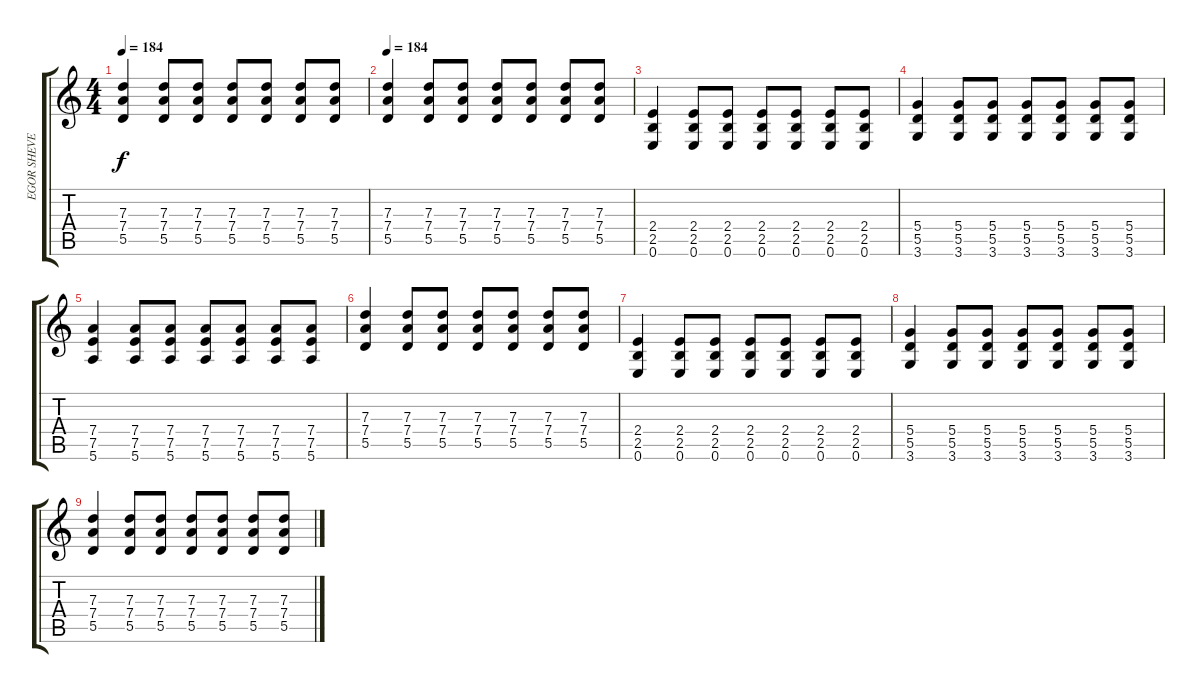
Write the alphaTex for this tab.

\track ("EGOR SHEVERV" "EGOR SHEVE") {instrument distortionguitar}
\staff {score tabs}
\tuning (E4 B3 G3 D3 A2 E2) {hide}
\ts (4 4)
\tempo 184
\clef g2
\ks c
(7.3 7.4 5.5).4{dy f} (7.3 7.4 5.5).8 (7.3 7.4 5.5).8 (7.3 7.4 5.5).8 (7.3 7.4 5.5).8 (7.3 7.4 5.5).8 (7.3 7.4 5.5).8 |
\tempo 184
(7.3 7.4 5.5).4 (7.3 7.4 5.5).8 (7.3 7.4 5.5).8 (7.3 7.4 5.5).8 (7.3 7.4 5.5).8 (7.3 7.4 5.5).8 (7.3 7.4 5.5).8 |
(2.4 2.5 0.6).4 (2.4 2.5 0.6).8 (2.4 2.5 0.6).8 (2.4 2.5 0.6).8 (2.4 2.5 0.6).8 (2.4 2.5 0.6).8 (2.4 2.5 0.6).8 |
(5.4 5.5 3.6).4 (5.4 5.5 3.6).8 (5.4 5.5 3.6).8 (5.4 5.5 3.6).8 (5.4 5.5 3.6).8 (5.4 5.5 3.6).8 (5.4 5.5 3.6).8 |
(7.4 7.5 5.6).4 (7.4 7.5 5.6).8 (7.4 7.5 5.6).8 (7.4 7.5 5.6).8 (7.4 7.5 5.6).8 (7.4 7.5 5.6).8 (7.4 7.5 5.6).8 |
(7.3 7.4 5.5).4 (7.3 7.4 5.5).8 (7.3 7.4 5.5).8 (7.3 7.4 5.5).8 (7.3 7.4 5.5).8 (7.3 7.4 5.5).8 (7.3 7.4 5.5).8 |
(2.4 2.5 0.6).4 (2.4 2.5 0.6).8 (2.4 2.5 0.6).8 (2.4 2.5 0.6).8 (2.4 2.5 0.6).8 (2.4 2.5 0.6).8 (2.4 2.5 0.6).8 |
(5.4 5.5 3.6).4 (5.4 5.5 3.6).8 (5.4 5.5 3.6).8 (5.4 5.5 3.6).8 (5.4 5.5 3.6).8 (5.4 5.5 3.6).8 (5.4 5.5 3.6).8 |
(7.3 7.4 5.5).4 (7.3 7.4 5.5).8 (7.3 7.4 5.5).8 (7.3 7.4 5.5).8 (7.3 7.4 5.5).8 (7.3 7.4 5.5).8 (7.3 7.4 5.5).8
